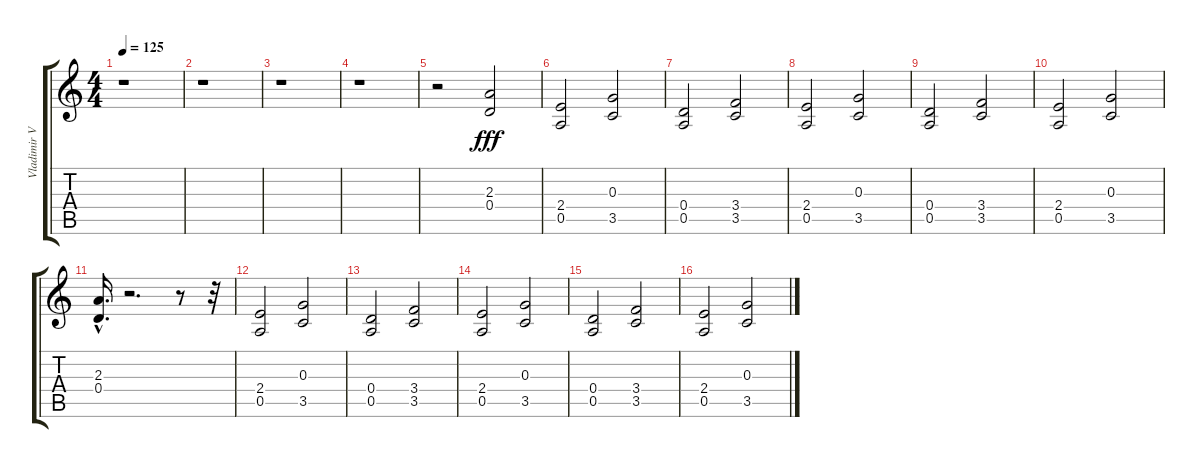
\track ("Vladimir Vasetsky" "Vladimir V") {instrument distortionguitar}
\staff {score tabs}
\tuning (E4 B3 G3 D3 A2 E2) {hide}
\ts (4 4)
\tempo 125
\clef g2
\ks c
r.1{dy f} |
r.1 |
r.1 |
r.1 |
r.2 (2.3 0.4).2{dy fff} |
(2.4 0.5).2 (0.3 3.5).2 |
(0.4 0.5).2 (3.4 3.5).2 |
(2.4 0.5).2 (0.3 3.5).2 |
(0.4 0.5).2 (3.4 3.5).2 |
(2.4 0.5).2 (0.3 3.5).2 |
(2.3{hac} 0.4{hac}).16{d} r.2{d} r.8 r.32 |
(2.4 0.5).2 (0.3 3.5).2 |
(0.4 0.5).2 (3.4 3.5).2 |
(2.4 0.5).2 (0.3 3.5).2 |
(0.4 0.5).2 (3.4 3.5).2 |
(2.4 0.5).2 (0.3 3.5).2
